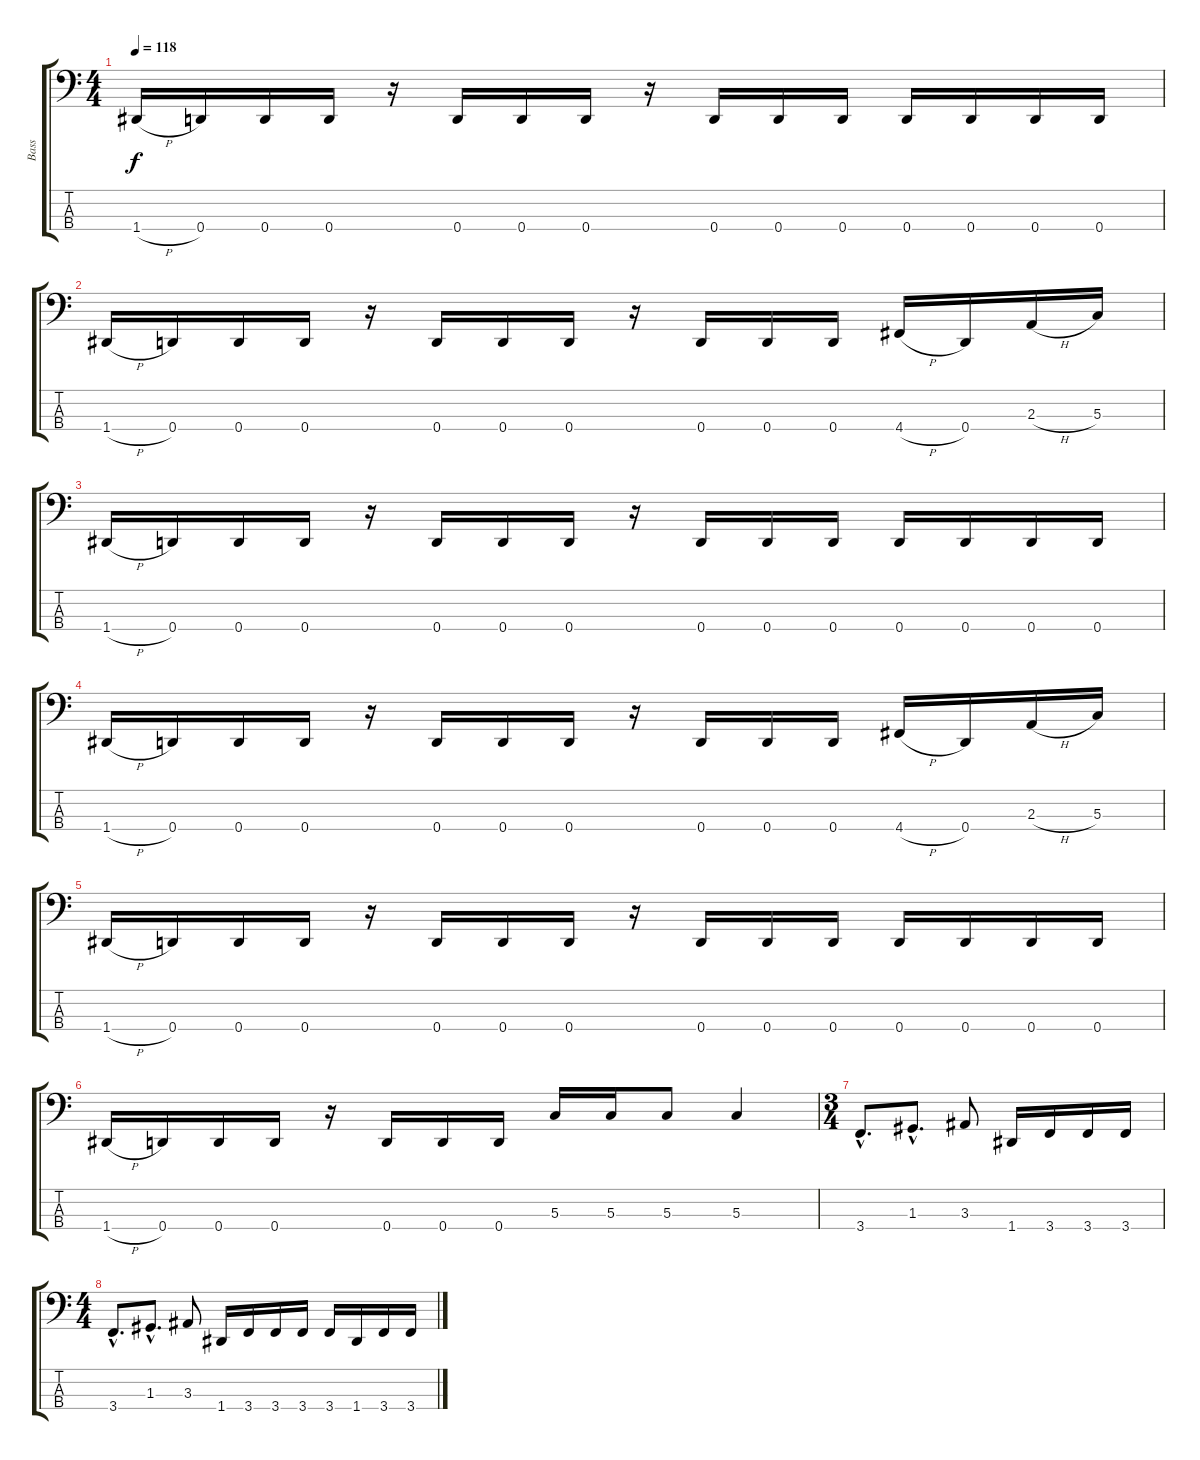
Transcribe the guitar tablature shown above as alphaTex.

\track ("Bass" "Bass") {instrument electricbassfinger}
\staff {score tabs}
\tuning (F2 C2 G1 D1) {hide}
\ts (4 4)
\tempo 118
\clef f4
\ks c
1.4{h}.16{dy f} 0.4.16 0.4.16 0.4.16 r.16 0.4.16 0.4.16 0.4.16 r.16 0.4.16 0.4.16 0.4.16 0.4.16 0.4.16 0.4.16 0.4.16 |
1.4{h}.16 0.4.16 0.4.16 0.4.16 r.16 0.4.16 0.4.16 0.4.16 r.16 0.4.16 0.4.16 0.4.16 4.4{h}.16 0.4.16 2.3{h}.16 5.3.16 |
1.4{h}.16 0.4.16 0.4.16 0.4.16 r.16 0.4.16 0.4.16 0.4.16 r.16 0.4.16 0.4.16 0.4.16 0.4.16 0.4.16 0.4.16 0.4.16 |
1.4{h}.16 0.4.16 0.4.16 0.4.16 r.16 0.4.16 0.4.16 0.4.16 r.16 0.4.16 0.4.16 0.4.16 4.4{h}.16 0.4.16 2.3{h}.16 5.3.16 |
1.4{h}.16 0.4.16 0.4.16 0.4.16 r.16 0.4.16 0.4.16 0.4.16 r.16 0.4.16 0.4.16 0.4.16 0.4.16 0.4.16 0.4.16 0.4.16 |
1.4{h}.16 0.4.16 0.4.16 0.4.16 r.16 0.4.16 0.4.16 0.4.16 5.3.16 5.3.16 5.3.8 5.3.4 |
\ts (3 4)
3.4{hac}.8{d} 1.3{hac}.8{d} 3.3.8 1.4.16 3.4.16 3.4.16 3.4.16 |
\ts (4 4)
3.4{hac}.8{d} 1.3{hac}.8{d} 3.3.8 1.4.16 3.4.16 3.4.16 3.4.16 3.4.16 1.4.16 3.4.16 3.4.16
